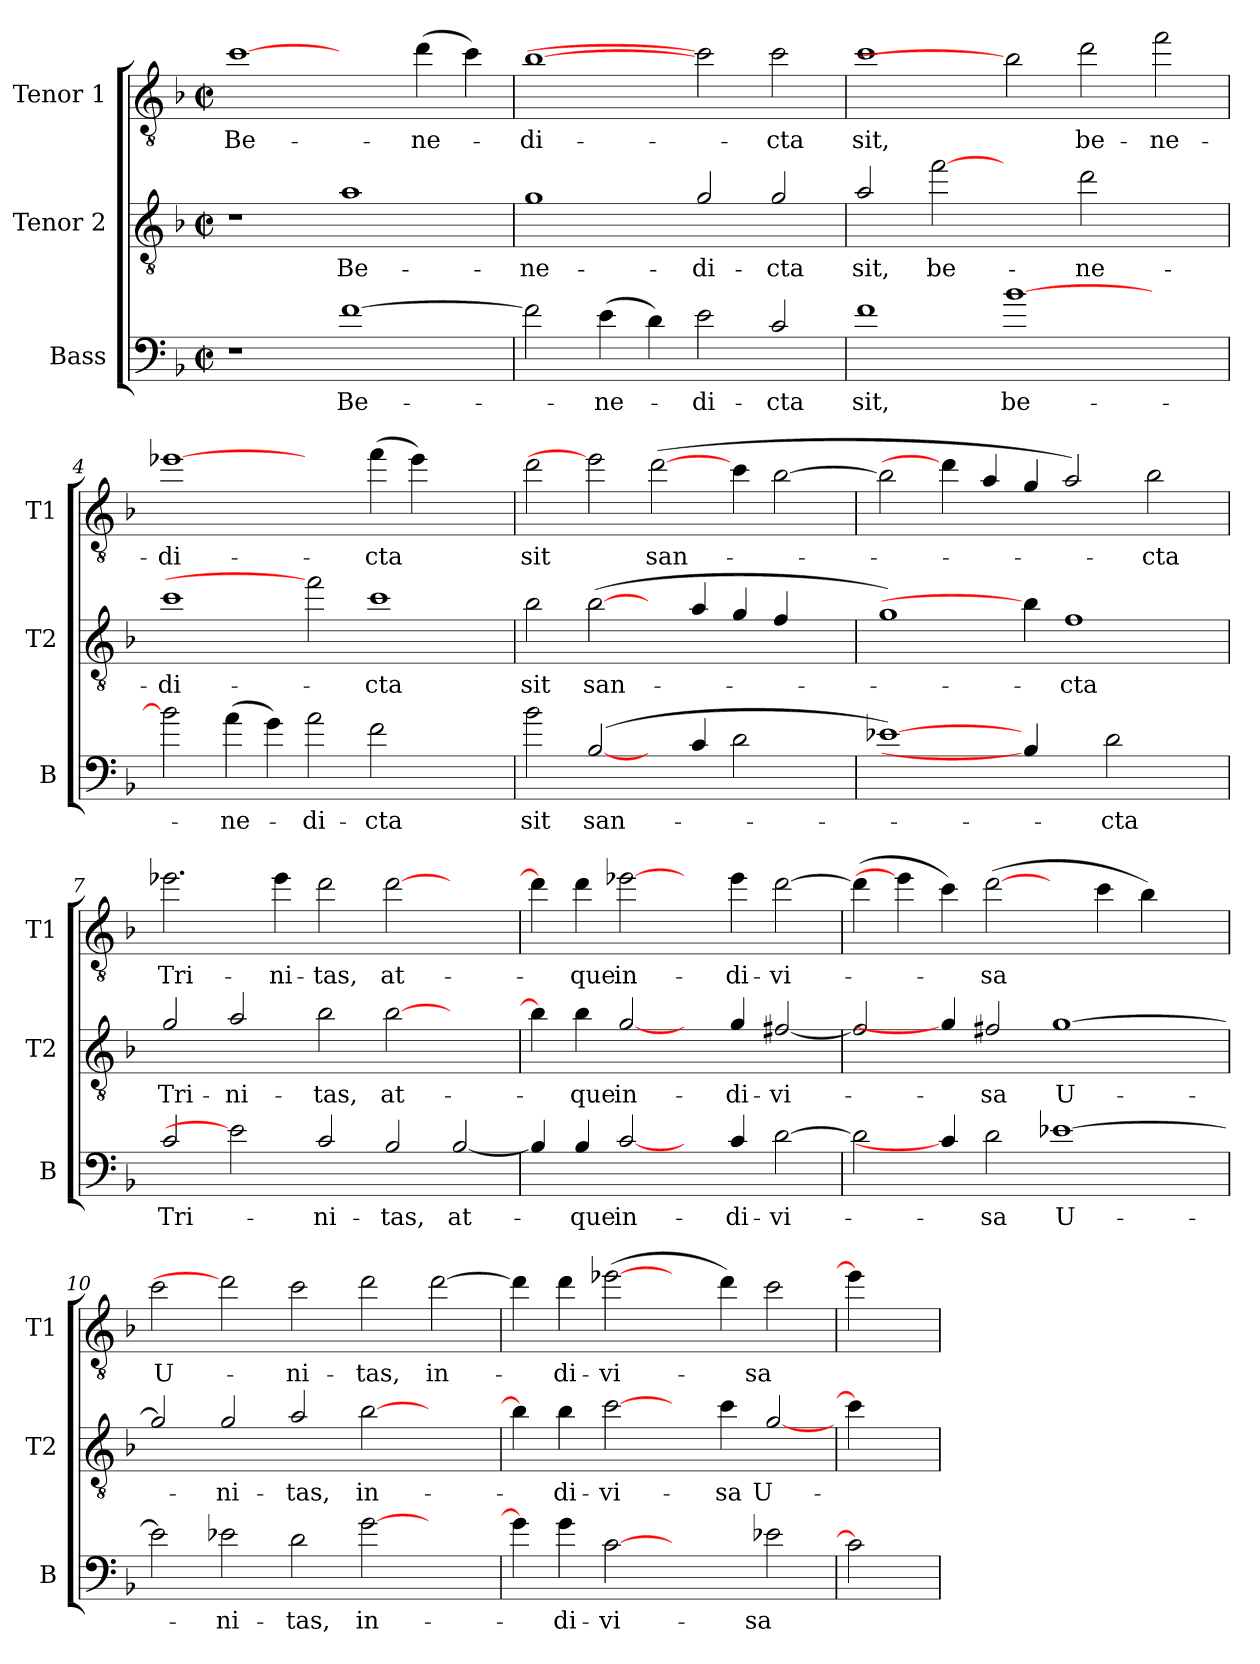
**kern	**text	**kern	**text	**kern	**text
*part3	*part3	*part2	*part2	*part1	*part1
*staff3	*staff3	*staff2	*staff2	*staff1	*staff1
*I"Bass	*	*I"Tenor 2	*	*I"Tenor 1	*
*I'B	*	*I'T2	*	*I'T1	*
*clefF4	*	*clefGv2	*	*clefGv2	*
*ITrd7c12	*	*ITrd7c12	*	*ITrd7c12	*
*k[b-]	*	*k[b-]	*	*k[b-]	*
*F:	*	*F:	*	*F:	*
*M2/2	*	*M2/2	*	*M2/2	*
*met(c|)	*	*met(c|)	*	*met(c|)	*
=1	=1	=1	=1	=1	=1
!	!	!	!	!	!LO:LY:b
1r	.	1r	.	[1c	Be-
!	!LO:LY:b	!	!LO:LY:b	!	!
[1F	Be-	1A	Be-	2ryy	.
!	!	!	!	!	!LO:LY:b
.	.	.	.	(>4d\	-ne-
.	.	.	.	4c\)	.
=2	=2	=2	=2	=2	=2
!	!	!	!LO:LY:b	!	!LO:LY:b
2F\]	.	1G	-ne-	[1B-	-di-
!	!LO:LY:b	!	!	!	!
(>4E\	-ne-	.	.	.	.
4D\)	.	.	.	.	.
!	!LO:LY:b	!	!LO:LY:b	!	!
2E\	-di-	2G/	-di-	2c]	.
!	!LO:LY:b	!	!LO:LY:b	!	!LO:LY:b
2C/	-cta	2G/	-cta	2c\	-cta
=3	=3	=3	=3	=3	=3
!	!LO:LY:b	!	!LO:LY:b	!	!LO:LY:b
1F	sit,	2A/	sit,	1c	sit,
!	!	!	!LO:LY:b	!	!
.	.	[2f	be-	.	.
!	!LO:LY:b	!	!	!	!
[1B-	be-	2ryy	.	2B-]	.
!	!	!	!LO:LY:b	!	!LO:LY:b
.	.	2d\	-ne-	2d\	be-
!	!	!	!	!	!LO:LY:b
2ryy	.	2ryy	.	2f\	-ne-
=4	=4	=4	=4	=4	=4
!	!	!	!LO:LY:b	!	!LO:LY:b
2B-\]	.	1c	-di-	[1e-X	-di-
!	!LO:LY:b	!	!	!	!
(>4A\	-ne-	.	.	.	.
4G\)	.	.	.	.	.
!	!LO:LY:b	!	!	!	!
2A\	-di-	2f]	.	2ryy	.
!	!LO:LY:b	!	!LO:LY:b	!	!LO:LY:b
2F\	-cta	1c	-cta	(>4f\	-cta
.	.	.	.	4e-\)	.
2ryy	.	.	.	2ryy	.
!!LO:LB:g=z
=5	=5	=5	=5	=5	=5
!	!LO:LY:b	!	!LO:LY:b	!	!LO:LY:b
2B-\	sit	2B-\	sit	2d\	sit
!	!LO:LY:b	!	!LO:LY:b	!	!
([2BB-/	san-	(>[2B-\	san-	2e-]	.
!	!	!	!	!	!LO:LY:b
4ryy	.	4ryy	.	(>[2d\	san-
4C/	.	4A/	.	.	.
2D\	.	4G/	.	4c\	.
.	.	4F/	.	[2B-\	.
4ryy	.	4ryy	.	.	.
=6	=6	=6	=6	=6	=6
[1E-X)	.	1G)	.	2B-\]	.
.	.	.	.	4d\]	.
.	.	.	.	4A/	.
4BB-/]	.	4B-\]	.	4G/	.
!	!	!	!LO:LY:b	!	!
4ryy	.	1F	-cta	2A/)	.
!	!LO:LY:b	!	!	!	!
2D\	-cta	.	.	.	.
!	!	!	!	!	!LO:LY:b
.	.	.	.	2B-\	-cta
4ryy	.	.	.	.	.
=7	=7	=7	=7	=7	=7
!	!LO:LY:b	!	!LO:LY:b	!	!LO:LY:b
2C/	Tri-	2G/	Tri-	2.e-X\	Tri-
!	!	!	!LO:LY:b	!	!
2E-]	.	2A/	-ni-	.	.
!	!	!	!	!	!LO:LY:b
.	.	.	.	4e-\	-ni-
!	!LO:LY:b	!	!LO:LY:b	!	!LO:LY:b
2C/	-ni-	2B-\	-tas,	2d\	-tas,
!	!LO:LY:b	!	!LO:LY:b	!	!LO:LY:b
2BB-/	-tas,	[2B-\	at-	[2d\	at-
!	!LO:LY:b	!	!	!	!
[2BB-/	at-	2ryy	.	2ryy	.
=8	=8	=8	=8	=8	=8
4BB-/]	.	4B-\]	.	4d\]	.
!	!LO:LY:b	!	!LO:LY:b	!	!LO:LY:b
4BB-/	-que	4B-\	-que	4d\	-que
!	!LO:LY:b	!	!LO:LY:b	!	!LO:LY:b
[2C/	in-	[2G/	in-	[2e-X\	in-
4ryy	.	4ryy	.	4ryy	.
!	!LO:LY:b	!	!LO:LY:b	!	!LO:LY:b
4C/	-di-	4G/	-di-	4e-\	-di-
!	!LO:LY:b	!	!LO:LY:b	!	!LO:LY:b
[2D\	-vi-	[2F#X/	-vi-	[2d\	-vi-
!!LO:LB:g=z
=9	=9	=9	=9	=9	=9
2D\]	.	2F#/]	.	(>4d\]	.
.	.	.	.	4e-\]	.
4C/]	.	4G/]	.	4c\)	.
!	!LO:LY:b	!	!LO:LY:b	!	!LO:LY:b
2D\	-sa	2F#X/	-sa	(>[2d	-sa
!	!LO:LY:b	!	!LO:LY:b	!	!
[1E-X	U-	[1G	U-	4ryy	.
.	.	.	.	4c\	.
.	.	.	.	4B-\)	.
.	.	.	.	4ryy	.
=10	=10	=10	=10	=10	=10
!	!	!	!	!	!LO:LY:b
2E-\]	.	2G/]	.	2c\	U-
!	!LO:LY:b	!	!LO:LY:b	!	!
2E-X\	-ni-	2G/	-ni-	2d]	.
!	!LO:LY:b	!	!LO:LY:b	!	!LO:LY:b
2D\	-tas,	2A/	-tas,	2c\	-ni-
!	!LO:LY:b	!	!LO:LY:b	!	!LO:LY:b
[2G\	in-	[2B-\	in-	2d\	-tas,
!	!	!	!	!	!LO:LY:b
2ryy	.	2ryy	.	[2d\	in-
=11	=11	=11	=11	=11	=11
4G\]	.	4B-\]	.	4d\]	.
!	!LO:LY:b	!	!LO:LY:b	!	!LO:LY:b
4G\	-di-	4B-\	-di-	4d\	-di-
!	!LO:LY:b	!	!LO:LY:b	!	!LO:LY:b
[2C	-vi-	[2c\	-vi-	(>[2e-X\	-vi-
2ryy	.	4ryy	.	4ryy	.
!	!	!	!LO:LY:b	!	!
.	.	4c\	-sa	4d\)	.
!	!LO:LY:b	!	!LO:LY:b	!	!LO:LY:b
2E-X\	-sa	[2G/	U-	2c\	-sa
=12	=12	=12	=12	=12	=12
2C]	.	4c\]	.	4e-\]	.
.	.	4ryy	.	4ryy	.
=	=	=	=	=	=
*-	*-	*-	*-	*-	*-
